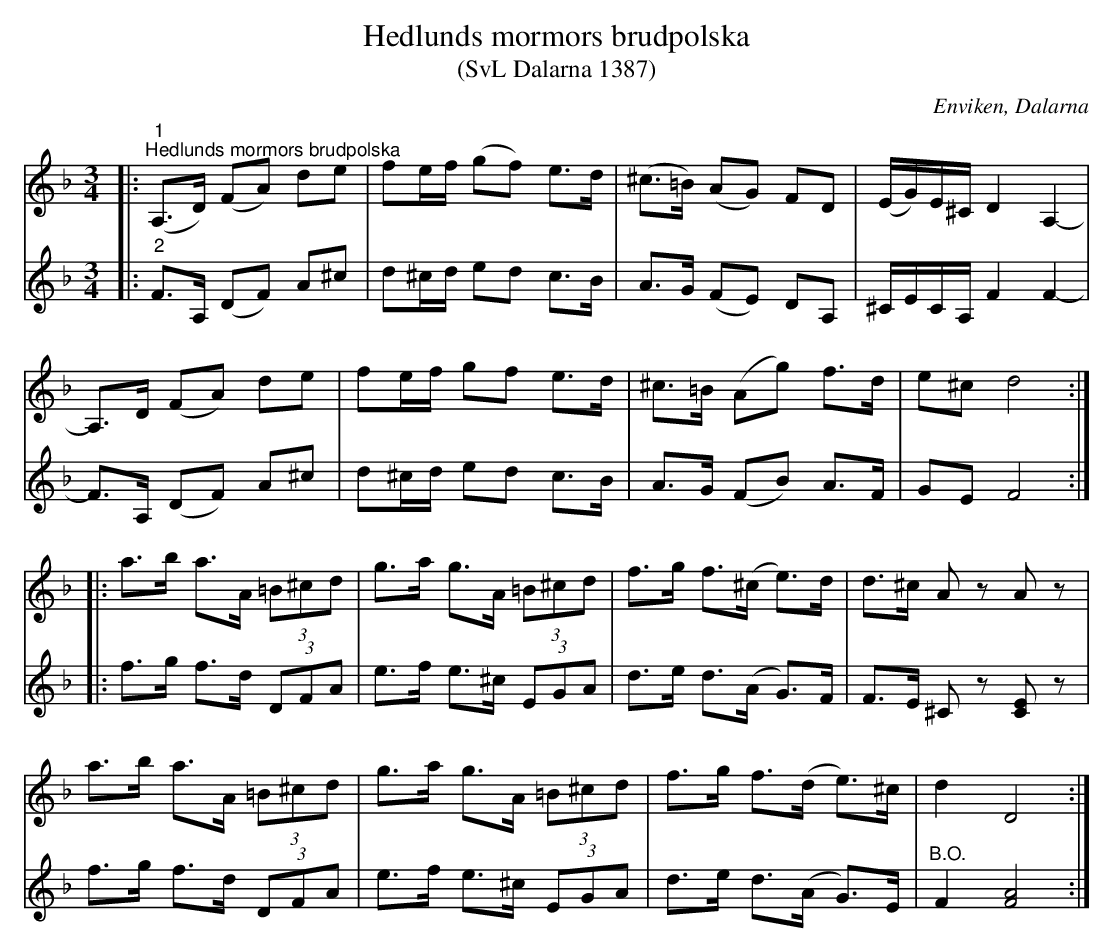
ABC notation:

X:1
T:Hedlunds mormors brudpolska
T:(SvL Dalarna 1387)
O:Enviken, Dalarna
L:1/8
M:3/4
K:Dm
V:1
|:"^1""^Hedlunds mormors brudpolska" (A,>D) (FA) de | fe/f/ (gf) e>d | (^c>=B) (AG) FD | (E/G/)E/^C/ D2 A,2- |
A,>D (FA) de | fe/f/ gf e>d | ^c>=B (Ag) f>d | e^c d4 ::
a>b a>A (3=B^cd | g>a g>A (3=B^cd | f>g f>(^c e>)d | d>^c A z A z |
a>b a>A (3=B^cd | g>a g>A (3=B^cd | f>g f>(d e>)^c | d2 D4 :|
V:2
|:"^2" F>A, (DF) A^c | d^c/d/ ed c>B | A>G (FE) DA, | ^C/E/C/A,/ F2 F2- |
F>A, (DF) A^c | d^c/d/ ed c>B | A>G (FB) A>F | GE F4 ::
f>g f>d (3DFA | e>f e>^c (3EGA | d>e d>(A G>)F | F>E ^C z [CE] z |
f>g f>d (3DFA | e>f e>^c (3EGA | d>e d>(A G>)E | "^B.O." F2 [FA]4 :|
